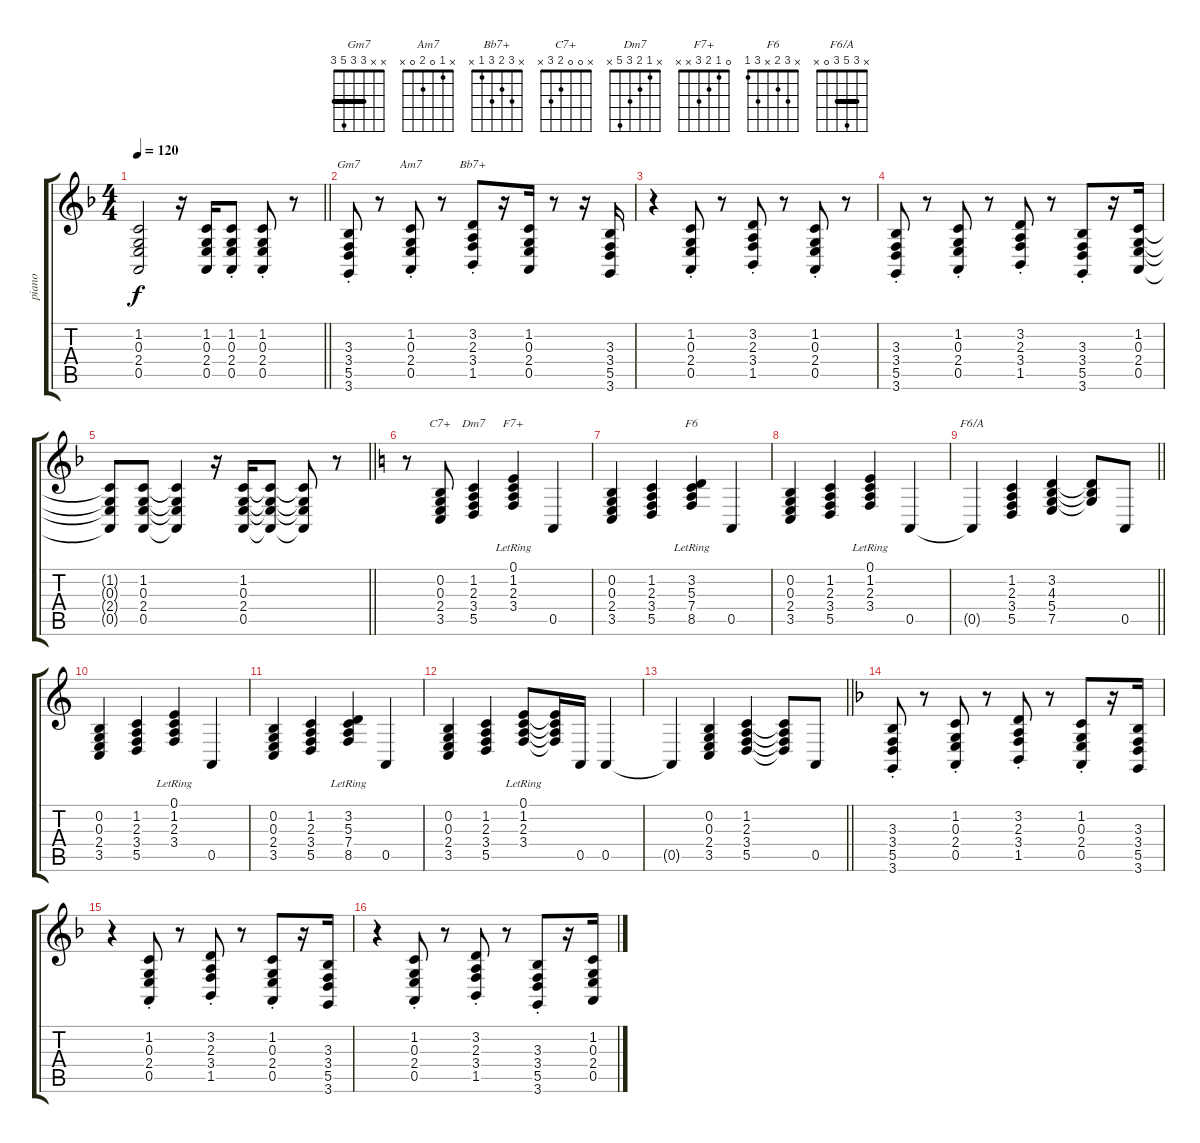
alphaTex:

\track ("piano" "piano") {instrument acousticgrandpiano}
\staff {score tabs}
\tuning (E4 B3 G3 D3 A2 E2) {hide}
\chord ("Gm7" x x 3 3 5 3) {barre 3}
\chord ("Am7" x 1 0 2 0 x)
\chord ("Bb7+" x 3 2 3 1 x)
\chord ("C7+" x 0 0 2 3 x)
\chord ("Dm7" x 1 2 3 5 x)
\chord ("F7+" 0 1 2 3 x x)
\chord ("F6" x 3 2 x 3 1)
\chord ("F6/A" x 3 5 3 0 x) {barre 3}
\ts (4 4)
\tempo 120
\clef g2
\barLineRight lightlight
\ks f
(1.2{t} 0.3{t} 2.4{t} 0.5{t}).2{dy f} r.16 (1.2 0.3 2.4 0.5).16 (1.2{st} 0.3{st} 2.4{st} 0.5{st}).8 (1.2{st} 0.3{st} 2.4{st} 0.5{st}).8 r.8 |
(3.3{st} 3.4{st} 5.5{st} 3.6{st}).8{ch "Gm7"} r.8 (1.2{st} 0.3{st} 2.4{st} 0.5{st}).8{ch "Am7"} r.8 (3.2{st} 2.3{st} 3.4{st} 1.5{st}).8{ch "Bb7+"} r.16 (1.2 0.3 2.4 0.5).16 r.8 r.16 (3.3 3.4 5.5 3.6).16 |
r.4 (1.2{st} 0.3{st} 2.4{st} 0.5{st}).8 r.8 (3.2{st} 2.3{st} 3.4{st} 1.5{st}).8 r.8 (1.2{st} 0.3{st} 2.4{st} 0.5).8 r.8 |
(3.3{st} 3.4{st} 5.5{st} 3.6{st}).8 r.8 (1.2{st} 0.3{st} 2.4{st} 0.5{st}).8 r.8 (3.2{st} 2.3{st} 3.4{st} 1.5{st}).8 r.8 (3.3{st} 3.4{st} 5.5{st} 3.6{st}).8 r.16 (1.2 0.3 2.4 0.5).16 |
\barLineRight lightlight
(1.2{t} 0.3{t} 2.4{t} 0.5{t}).8 (1.2 0.3 2.4 0.5).8 (1.2{t} 0.3{t} 2.4{t} 0.5{t}).4 r.16 (1.2 0.3 2.4 0.5).16 (1.2{t} 0.3{t} 2.4{t} 0.5{t}).8 (1.2{t} 0.3{t} 2.4{t} 0.5{t}).8 r.8 |
\ks c
r.8 (0.2 0.3 2.4 3.5).8{ch "C7+"} (1.2 2.3 3.4 5.5).4{ch "Dm7"} (0.1{lr} 1.2{lr} 2.3{lr} 3.4{lr}).4{ch "F7+"} 0.5.4 |
(0.2 0.3 2.4 3.5).4 (1.2 2.3 3.4 5.5).4 (3.2{lr} 5.3{lr} 7.4{lr} 8.5{lr}).4{ch "F6"} 0.5.4 |
(0.2 0.3 2.4 3.5).4 (1.2 2.3 3.4 5.5).4 (0.1{lr} 1.2{lr} 2.3{lr} 3.4{lr}).4 0.5.4 |
\barLineRight lightlight
0.5{t}.4{ch "F6/A"} (1.2 2.3 3.4 5.5).4 (3.2 4.3 5.4 7.5).4 (3.2{t} 4.3{t} 5.4{t}).8 0.5.8 |
(0.2 0.3 2.4 3.5).4 (1.2 2.3 3.4 5.5).4 (0.1{lr} 1.2{lr} 2.3{lr} 3.4{lr}).4 0.5.4 |
(0.2 0.3 2.4 3.5).4 (1.2 2.3 3.4 5.5).4 (3.2{lr} 5.3{lr} 7.4{lr} 8.5{lr}).4 0.5.4 |
(0.2 0.3 2.4 3.5).4 (1.2 2.3 3.4 5.5).4 (0.1{lr} 1.2{lr} 2.3{lr} 3.4{lr}).8 (0.1{t} 1.2{t} 2.3{t} 3.4{t}).16 0.5.16 0.5.4 |
\barLineRight lightlight
0.5{t}.4 (0.2 0.3 2.4 3.5).4 (1.2 2.3 3.4 5.5).4 (1.2{t} 2.3{t} 3.4{t} 5.5{t}).8 0.5.8 |
\ks f
(3.3{st} 3.4{st} 5.5{st} 3.6{st}).8 r.8 (1.2{st} 0.3{st} 2.4{st} 0.5{st}).8 r.8 (3.2{st} 2.3{st} 3.4{st} 1.5{st}).8 r.8 (1.2{st} 0.3{st} 2.4{st} 0.5{st}).8 r.16 (3.3 3.4 5.5 3.6).16 |
r.4 (1.2{st} 0.3{st} 2.4{st} 0.5{st}).8 r.8 (3.2{st} 2.3{st} 3.4{st} 1.5{st}).8 r.8 (1.2{st} 0.3{st} 2.4{st} 0.5{st}).8 r.16 (3.3 3.4 5.5 3.6).16 |
r.4 (1.2{st} 0.3{st} 2.4{st} 0.5{st}).8 r.8 (3.2{st} 2.3{st} 3.4{st} 1.5{st}).8 r.8 (3.3{st} 3.4{st} 5.5{st} 3.6{st}).8 r.16 (1.2 0.3 2.4 0.5).16
